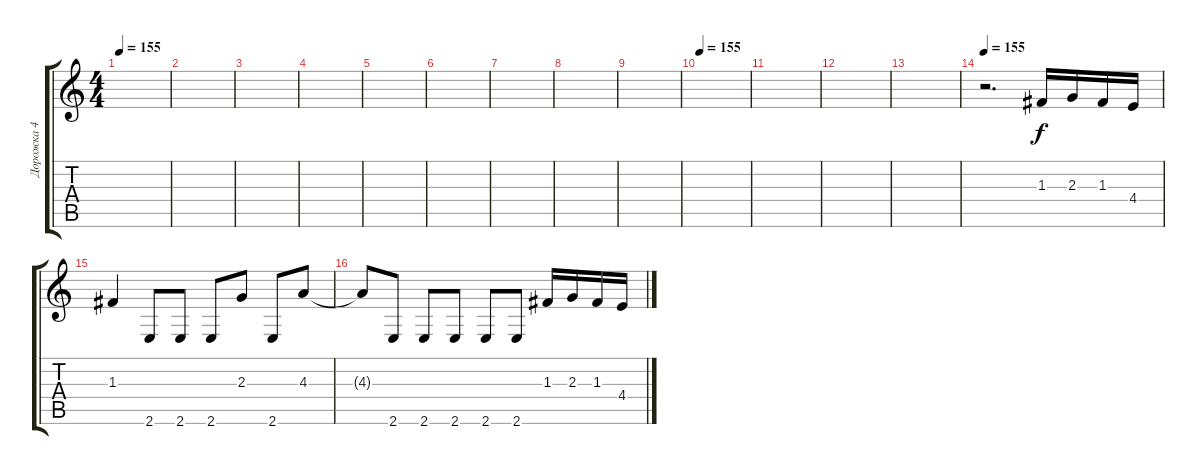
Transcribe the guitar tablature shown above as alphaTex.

\track ("Дорожка 4" "Дорожка 4") {instrument distortionguitar}
\staff {score tabs}
\tuning (D4 A3 F3 C3 G2 D2) {hide}
\ts (4 4)
\tempo 155
\tempo 120
\tempo 155
\clef g2
\ks c
|
|
|
|
|
|
|
|
|
\tempo 155
|
|
|
|
\tempo 155
r.2{d} 1.3.16 2.3.16 1.3.16 4.4.16 |
1.3.4 2.6.8 2.6.8 2.6.8 2.3.8 2.6.8 4.3.8 |
4.3{t}.8 2.6.8 2.6.8 2.6.8 2.6.8 2.6.8 1.3.16 2.3.16 1.3.16 4.4.16
